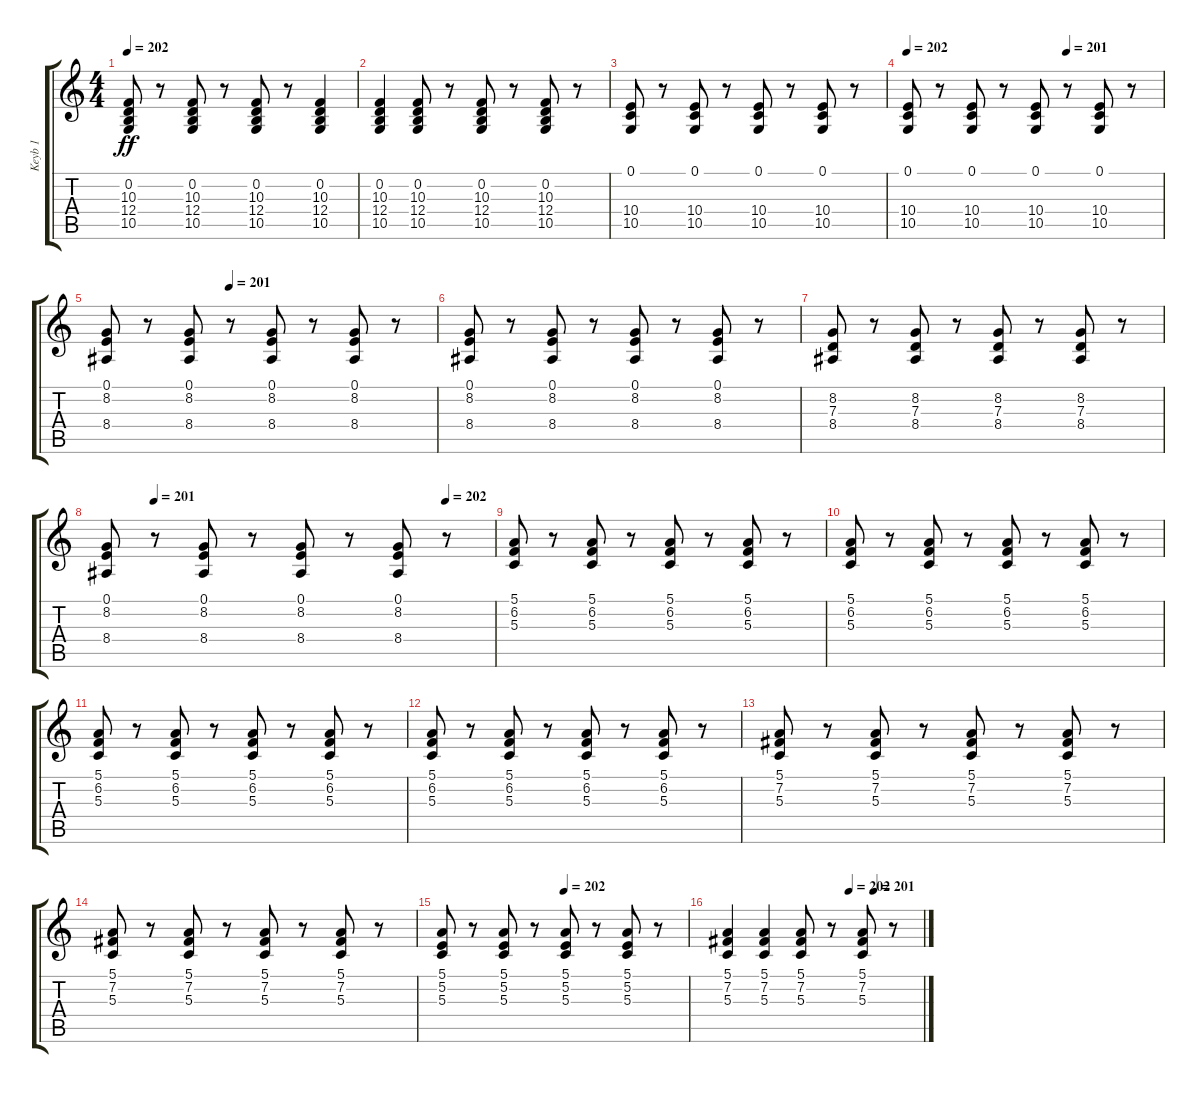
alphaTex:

\track ("Keyb 1" "Keyb 1") {instrument honkytonkpiano}
\staff {score tabs}
\tuning (E4 B3 G3 D3 A2 E2) {hide}
\ts (4 4)
\tempo 202
\clef g2
\ks c
(0.2 10.3 12.4 10.5).8{dy ff} r.8 (0.2 10.3 12.4 10.5).8 r.8 (0.2 10.3 12.4 10.5).8 r.8 (0.2 10.3 12.4 10.5).4 |
(0.2 10.3 12.4 10.5).4 (0.2 10.3 12.4 10.5).8 r.8 (0.2 10.3 12.4 10.5).8 r.8 (0.2 10.3 12.4 10.5).8 r.8 |
(0.1 10.4 10.5).8 r.8 (0.1 10.4 10.5).8 r.8 (0.1 10.4 10.5).8 r.8 (0.1 10.4 10.5).8 r.8 |
\tempo 202
\tempo (201 0.625)
(0.1 10.4 10.5).8 r.8 (0.1 10.4 10.5).8 r.8 (0.1 10.4 10.5).8 r.8 (0.1 10.4 10.5).8 r.8 |
\tempo (201 0.375)
(0.1 8.2 8.4).8 r.8 (0.1 8.2 8.4).8 r.8 (0.1 8.2 8.4).8 r.8 (0.1 8.2 8.4).8 r.8 |
(0.1 8.2 8.4).8 r.8 (0.1 8.2 8.4).8 r.8 (0.1 8.2 8.4).8 r.8 (0.1 8.2 8.4).8 r.8 |
(8.2 7.3 8.4).8 r.8 (8.2 7.3 8.4).8 r.8 (8.2 7.3 8.4).8 r.8 (8.2 7.3 8.4).8 r.8 |
\tempo (201 0.125)
\tempo (202 0.875)
(0.1 8.2 8.4).8 r.8 (0.1 8.2 8.4).8 r.8 (0.1 8.2 8.4).8 r.8 (0.1 8.2 8.4).8 r.8 |
(5.1 6.2 5.3).8 r.8 (5.1 6.2 5.3).8 r.8 (5.1 6.2 5.3).8 r.8 (5.1 6.2 5.3).8 r.8 |
(5.1 6.2 5.3).8 r.8 (5.1 6.2 5.3).8 r.8 (5.1 6.2 5.3).8 r.8 (5.1 6.2 5.3).8 r.8 |
(5.1 6.2 5.3).8 r.8 (5.1 6.2 5.3).8 r.8 (5.1 6.2 5.3).8 r.8 (5.1 6.2 5.3).8 r.8 |
(5.1 6.2 5.3).8 r.8 (5.1 6.2 5.3).8 r.8 (5.1 6.2 5.3).8 r.8 (5.1 6.2 5.3).8 r.8 |
(5.1 7.2 5.3).8 r.8 (5.1 7.2 5.3).8 r.8 (5.1 7.2 5.3).8 r.8 (5.1 7.2 5.3).8 r.8 |
(5.1 7.2 5.3).8 r.8 (5.1 7.2 5.3).8 r.8 (5.1 7.2 5.3).8 r.8 (5.1 7.2 5.3).8 r.8 |
\tempo (202 0.5)
(5.1 5.2 5.3).8 r.8 (5.1 5.2 5.3).8 r.8 (5.1 5.2 5.3).8 r.8 (5.1 5.2 5.3).8 r.8 |
\tempo (202 0.625)
\tempo (201 0.75)
(5.1 7.2 5.3).4 (5.1 7.2 5.3).4 (5.1 7.2 5.3).8 r.8 (5.1 7.2 5.3).8 r.8
